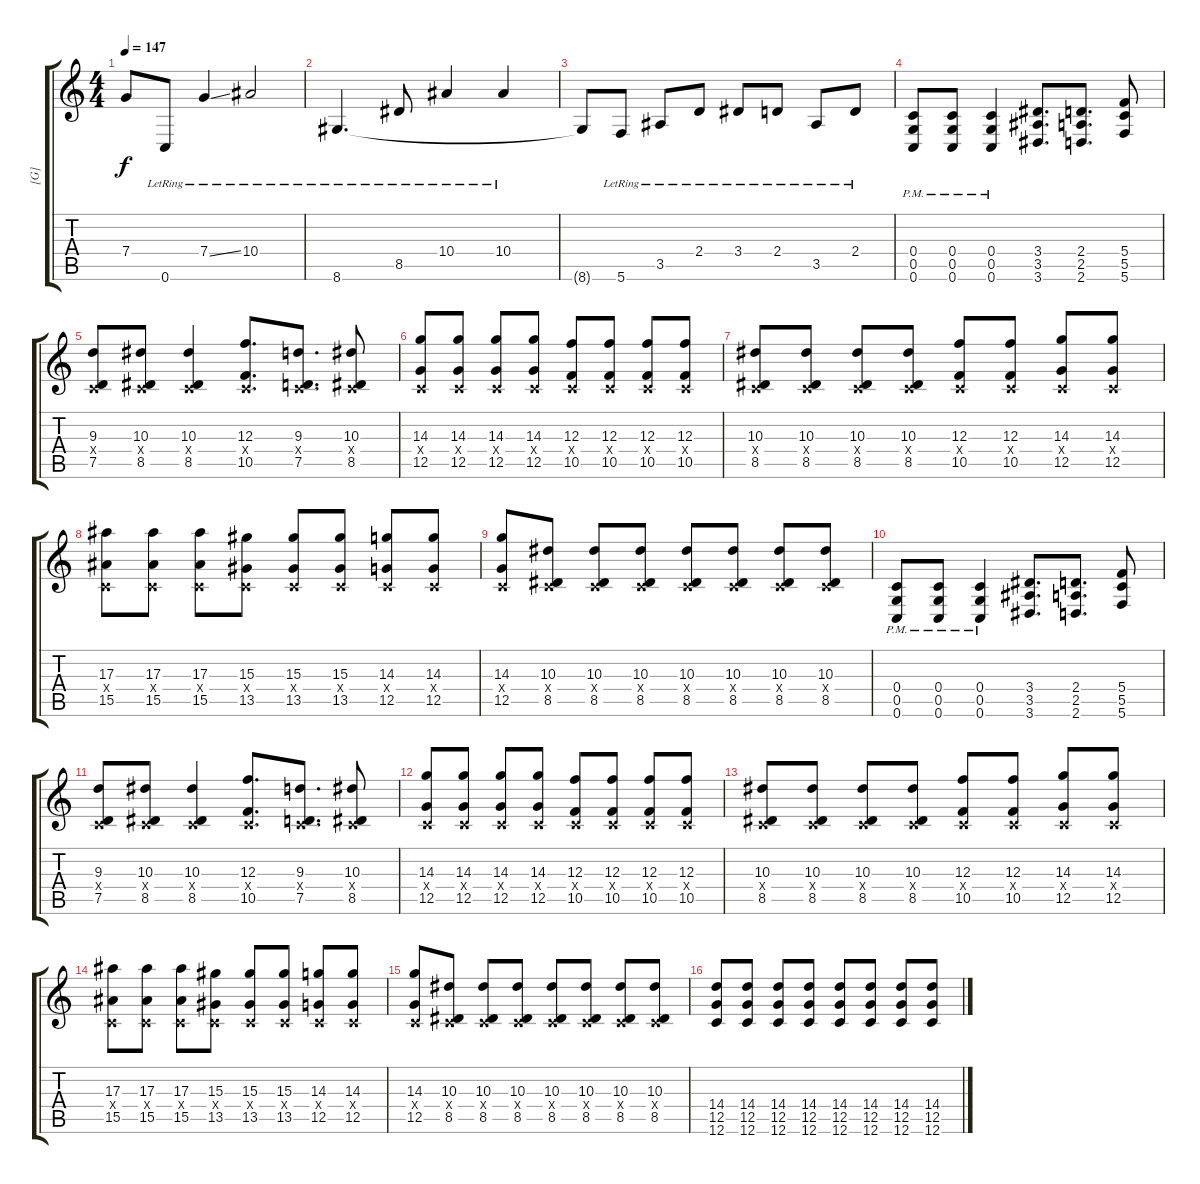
\track ("[G]" "[G]") {instrument distortionguitar}
\staff {score tabs}
\tuning (D4 A3 F3 C3 G2 C2) {hide}
\ts (4 4)
\tempo 147
\clef g2
\ks c
7.4{t}.8{dy f} 0.6{lr}.8 7.4{ss lr}.4 10.4{lr}.2 |
8.6{lr}.4{d} 8.5{lr}.8 10.4{lr}.4 10.4{lr}.4 |
8.6{t}.8 5.6{lr}.8 3.5{lr}.8 2.4{lr}.8 3.4{lr}.8 2.4{lr}.8 3.5{lr}.8 2.4{lr}.8 |
(0.4{pm} 0.5{pm} 0.6{pm}).8{instrument distortionguitar} (0.4{pm} 0.5{pm} 0.6{pm}).8 (0.4{pm} 0.5{pm} 0.6{pm}).4 (3.4 3.5 3.6).8{d} (2.4 2.5 2.6).8{d} (5.4 5.5 5.6).8 |
(9.3 0.4{x} 7.5).8 (10.3 0.4{x} 8.5).8 (10.3 0.4{x} 8.5).4 (12.3 0.4{x} 10.5).8{d} (9.3 0.4{x} 7.5).8{d} (10.3 0.4{x} 8.5).8 |
(14.3 0.4{x} 12.5).8 (14.3 0.4{x} 12.5).8 (14.3 0.4{x} 12.5).8 (14.3 0.4{x} 12.5).8 (12.3 0.4{x} 10.5).8 (12.3 0.4{x} 10.5).8 (12.3 0.4{x} 10.5).8 (12.3 0.4{x} 10.5).8 |
(10.3 0.4{x} 8.5).8 (10.3 0.4{x} 8.5).8 (10.3 0.4{x} 8.5).8 (10.3 0.4{x} 8.5).8 (12.3 0.4{x} 10.5).8 (12.3 0.4{x} 10.5).8 (14.3 0.4{x} 12.5).8 (14.3 0.4{x} 12.5).8 |
(17.3 0.4{x} 15.5).8 (17.3 0.4{x} 15.5).8 (17.3 0.4{x} 15.5).8 (15.3 0.4{x} 13.5).8 (15.3 0.4{x} 13.5).8 (15.3 0.4{x} 13.5).8 (14.3 0.4{x} 12.5).8 (14.3 0.4{x} 12.5).8 |
(14.3 0.4{x} 12.5).8 (10.3 0.4{x} 8.5).8 (10.3 0.4{x} 8.5).8 (10.3 0.4{x} 8.5).8 (10.3 0.4{x} 8.5).8 (10.3 0.4{x} 8.5).8 (10.3 0.4{x} 8.5).8 (10.3 0.4{x} 8.5).8 |
(0.4{pm} 0.5{pm} 0.6{pm}).8 (0.4{pm} 0.5{pm} 0.6{pm}).8 (0.4{pm} 0.5{pm} 0.6{pm}).4 (3.4 3.5 3.6).8{d} (2.4 2.5 2.6).8{d} (5.4 5.5 5.6).8 |
(9.3 0.4{x} 7.5).8 (10.3 0.4{x} 8.5).8 (10.3 0.4{x} 8.5).4 (12.3 0.4{x} 10.5).8{d} (9.3 0.4{x} 7.5).8{d} (10.3 0.4{x} 8.5).8 |
(14.3 0.4{x} 12.5).8 (14.3 0.4{x} 12.5).8 (14.3 0.4{x} 12.5).8 (14.3 0.4{x} 12.5).8 (12.3 0.4{x} 10.5).8 (12.3 0.4{x} 10.5).8 (12.3 0.4{x} 10.5).8 (12.3 0.4{x} 10.5).8 |
(10.3 0.4{x} 8.5).8 (10.3 0.4{x} 8.5).8 (10.3 0.4{x} 8.5).8 (10.3 0.4{x} 8.5).8 (12.3 0.4{x} 10.5).8 (12.3 0.4{x} 10.5).8 (14.3 0.4{x} 12.5).8 (14.3 0.4{x} 12.5).8 |
(17.3 0.4{x} 15.5).8 (17.3 0.4{x} 15.5).8 (17.3 0.4{x} 15.5).8 (15.3 0.4{x} 13.5).8 (15.3 0.4{x} 13.5).8 (15.3 0.4{x} 13.5).8 (14.3 0.4{x} 12.5).8 (14.3 0.4{x} 12.5).8 |
(14.3 0.4{x} 12.5).8 (10.3 0.4{x} 8.5).8 (10.3 0.4{x} 8.5).8 (10.3 0.4{x} 8.5).8 (10.3 0.4{x} 8.5).8 (10.3 0.4{x} 8.5).8 (10.3 0.4{x} 8.5).8 (10.3 0.4{x} 8.5).8 |
(14.4 12.5 12.6).8 (14.4 12.5 12.6).8 (14.4 12.5 12.6).8 (14.4 12.5 12.6).8 (14.4 12.5 12.6).8 (14.4 12.5 12.6).8 (14.4 12.5 12.6).8 (14.4 12.5 12.6).8
